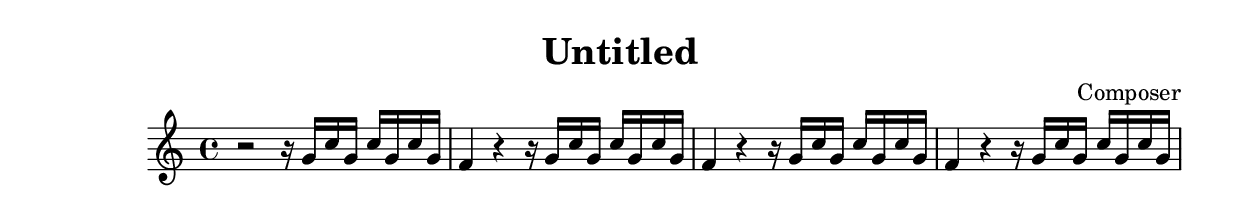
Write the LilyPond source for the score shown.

\header {
  title = "Untitled"
  composer = "Composer"
}


 Sax = \new Staff {
  \relative {
  \key c \major
  \time 4/4

    r2 r16 g'16 c16 g16 c16  g16 c16 g16 | 
    f4 r4 r16 g16 c16 g16 c16  g16 c16 g16 |
    f4 r4 r16 g16 c16 g16 c16  g16 c16 g16|
    f4 r4 r16 g16 c16 g16 c16  g16 c16 g16|
  }
}

Trob = \new Staff {
  \relative {
    \clef "bass"
    \key c \major

  \time 4/4
    a16 b16 b16 a16 e'16 e16 e16 d16 b16 b16 a16 r2|
    r2|
    R1 |
    R1 |
  }
}

\score {

  <<
    \Sax
    
  >>

\layout {}
\midi {}
}

  